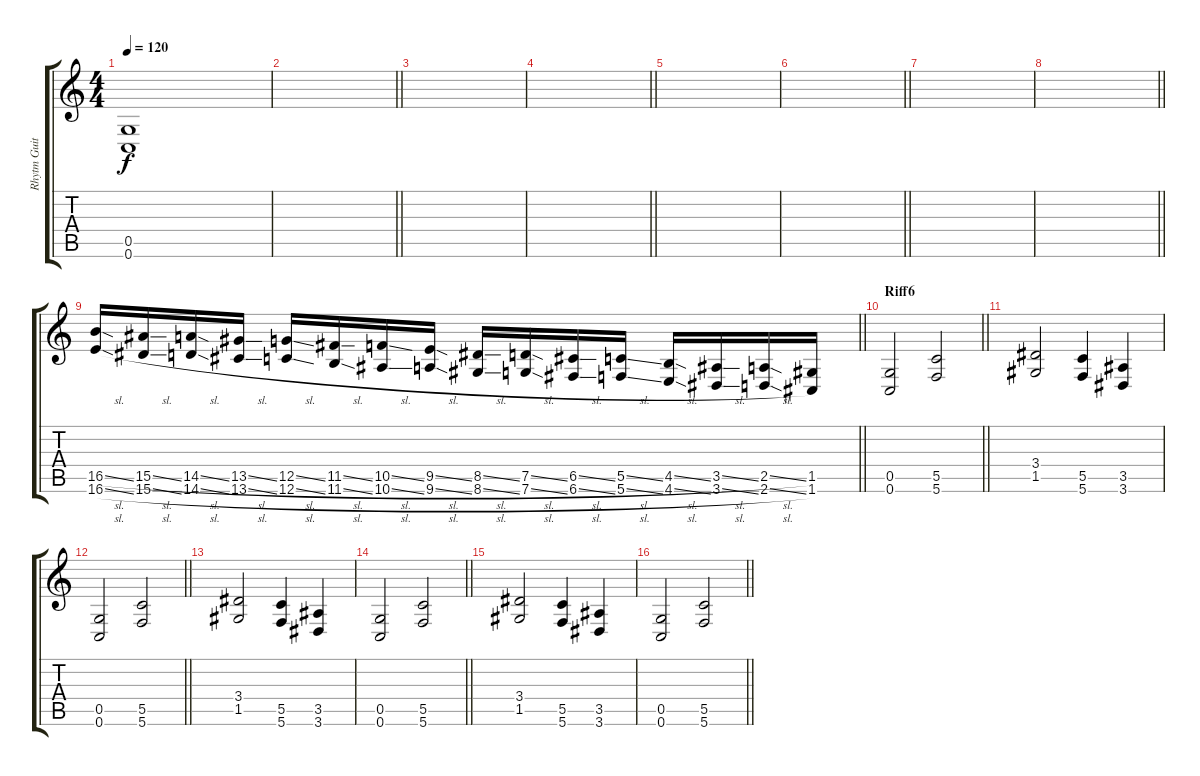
\track ("Rhytm Guitar 2" "Rhytm Guit") {instrument overdrivenguitar}
\staff {score tabs}
\tuning (D4 A3 F3 C3 G2 C2) {hide}
\ts (4 4)
\tempo 120
\clef g2
\ks c
(0.5{t} 0.6{t}).1{dy f volume 2} |
\barLineRight lightlight
|
|
\barLineRight lightlight
|
|
\barLineRight lightlight
|
|
\barLineRight lightlight
|
\barLineRight lightlight
(16.5{sl} 16.6{sl}).16{volume 5} (15.5{sl} 15.6{sl}).16 (14.5{sl} 14.6{sl}).16 (13.5{sl} 13.6{sl}).16 (12.5{sl} 12.6{sl}).16 (11.5{sl} 11.6{sl}).16 (10.5{sl} 10.6{sl}).16 (9.5{sl} 9.6{sl}).16 (8.5{sl} 8.6{sl}).16 (7.5{sl} 7.6{sl}).16 (6.5{sl} 6.6{sl}).16 (5.5{sl} 5.6{sl}).16 (4.5{sl} 4.6{sl}).16 (3.5{sl} 3.6{sl}).16 (2.5{sl} 2.6{sl}).16 (1.5 1.6).16 |
\section ("" "Riff6")
\barLineRight lightlight
(0.5 0.6).2{volume 7} (5.5 5.6).2 |
(3.4 1.5).2 (5.5 5.6).4 (3.5 3.6).4 |
\barLineRight lightlight
(0.5 0.6).2 (5.5 5.6).2 |
(3.4 1.5).2 (5.5 5.6).4 (3.5 3.6).4 |
\barLineRight lightlight
(0.5 0.6).2 (5.5 5.6).2 |
(3.4 1.5).2 (5.5 5.6).4 (3.5 3.6).4 |
\barLineRight lightlight
(0.5 0.6).2 (5.5 5.6).2
